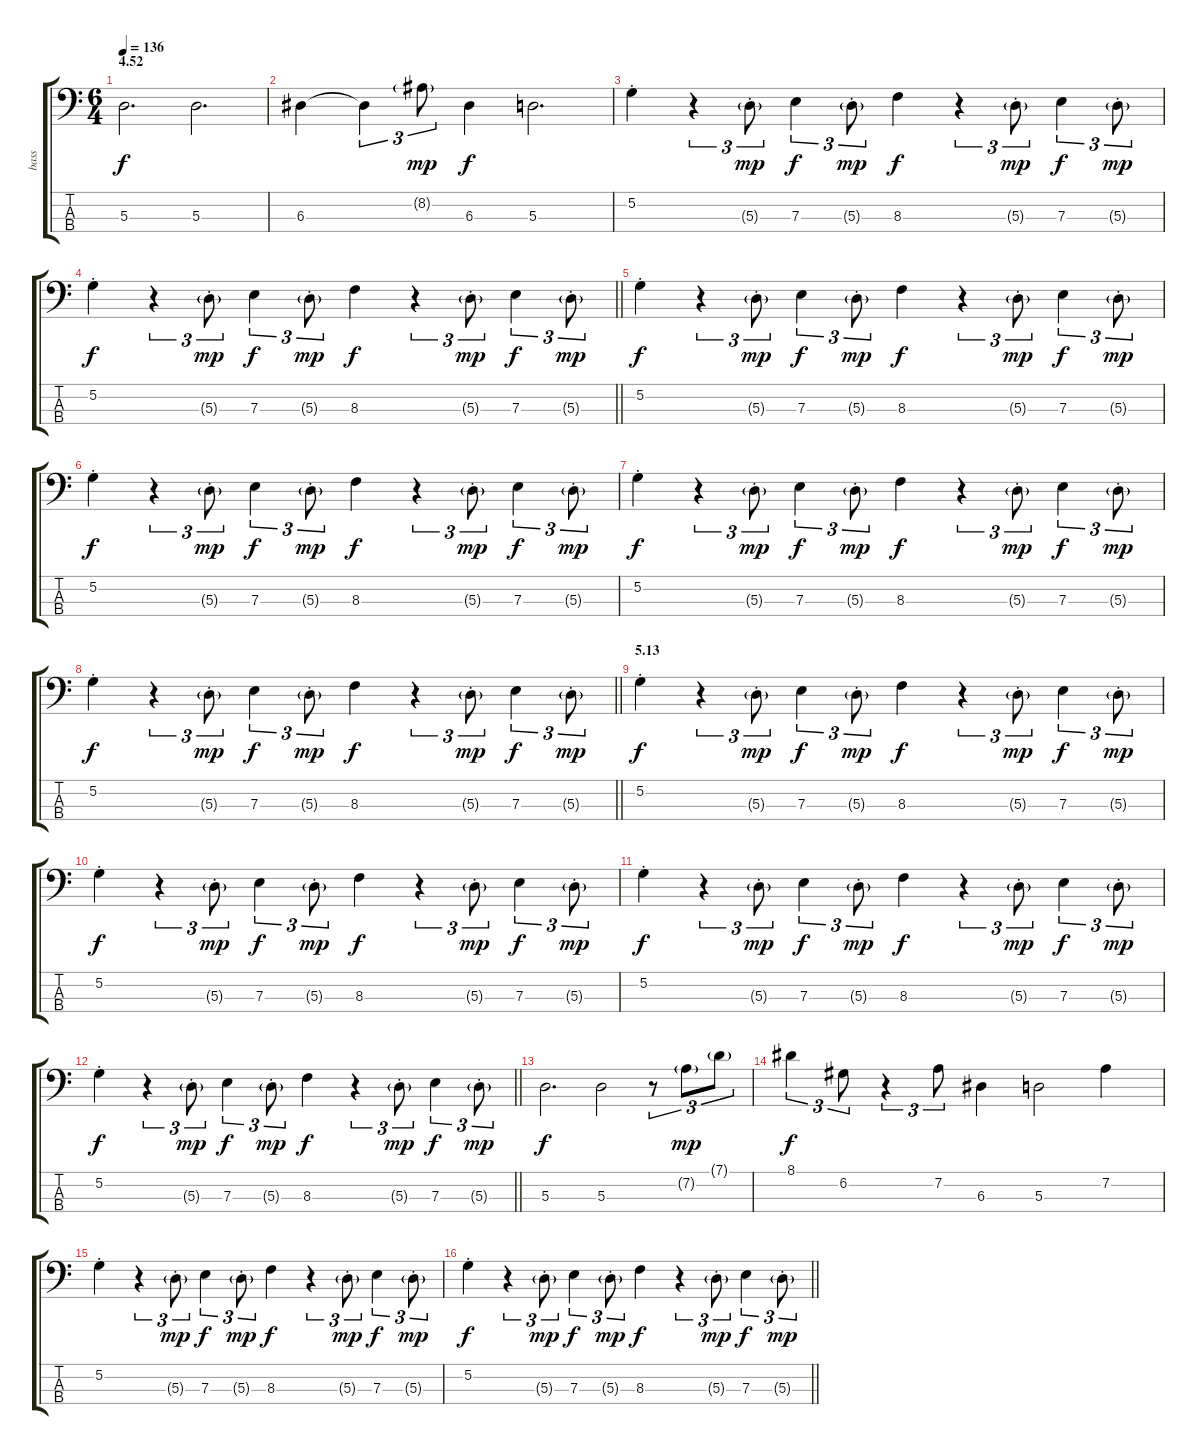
\track ("bass" "bass") {instrument acousticbass}
\staff {score tabs}
\tuning (G2 D2 A1 E1) {hide}
\ts (6 4)
\section ("" "4.52")
\tempo 136
\clef f4
\ks c
5.3.2{d dy f} 5.3.2{d} |
6.3.4 6.3{t}.4{tu (3 2)} 8.2{g}.8{tu (3 2) dy mp} 6.3.4{dy f} 5.3.2{d} |
5.2{st}.4 r.4{tu (3 2)} 5.3{g st}.8{tu (3 2) dy mp} 7.3.4{tu (3 2) dy f} 5.3{g st}.8{tu (3 2) dy mp} 8.3.4{dy f} r.4{tu (3 2)} 5.3{g st}.8{tu (3 2) dy mp} 7.3.4{tu (3 2) dy f} 5.3{g st}.8{tu (3 2) dy mp} |
\barLineRight lightlight
5.2{st}.4{dy f} r.4{tu (3 2)} 5.3{g st}.8{tu (3 2) dy mp} 7.3.4{tu (3 2) dy f} 5.3{g st}.8{tu (3 2) dy mp} 8.3.4{dy f} r.4{tu (3 2)} 5.3{g st}.8{tu (3 2) dy mp} 7.3.4{tu (3 2) dy f} 5.3{g st}.8{tu (3 2) dy mp} |
5.2{st}.4{dy f} r.4{tu (3 2)} 5.3{g st}.8{tu (3 2) dy mp} 7.3.4{tu (3 2) dy f} 5.3{g st}.8{tu (3 2) dy mp} 8.3.4{dy f} r.4{tu (3 2)} 5.3{g st}.8{tu (3 2) dy mp} 7.3.4{tu (3 2) dy f} 5.3{g st}.8{tu (3 2) dy mp} |
5.2{st}.4{dy f} r.4{tu (3 2)} 5.3{g st}.8{tu (3 2) dy mp} 7.3.4{tu (3 2) dy f} 5.3{g st}.8{tu (3 2) dy mp} 8.3.4{dy f} r.4{tu (3 2)} 5.3{g st}.8{tu (3 2) dy mp} 7.3.4{tu (3 2) dy f} 5.3{g st}.8{tu (3 2) dy mp} |
5.2{st}.4{dy f} r.4{tu (3 2)} 5.3{g st}.8{tu (3 2) dy mp} 7.3.4{tu (3 2) dy f} 5.3{g st}.8{tu (3 2) dy mp} 8.3.4{dy f} r.4{tu (3 2)} 5.3{g st}.8{tu (3 2) dy mp} 7.3.4{tu (3 2) dy f} 5.3{g st}.8{tu (3 2) dy mp} |
\barLineRight lightlight
5.2{st}.4{dy f} r.4{tu (3 2)} 5.3{g st}.8{tu (3 2) dy mp} 7.3.4{tu (3 2) dy f} 5.3{g st}.8{tu (3 2) dy mp} 8.3.4{dy f} r.4{tu (3 2)} 5.3{g st}.8{tu (3 2) dy mp} 7.3.4{tu (3 2) dy f} 5.3{g st}.8{tu (3 2) dy mp} |
\section ("" "5.13")
5.2{st}.4{dy f} r.4{tu (3 2)} 5.3{g st}.8{tu (3 2) dy mp} 7.3.4{tu (3 2) dy f} 5.3{g st}.8{tu (3 2) dy mp} 8.3.4{dy f} r.4{tu (3 2)} 5.3{g st}.8{tu (3 2) dy mp} 7.3.4{tu (3 2) dy f} 5.3{g st}.8{tu (3 2) dy mp} |
5.2{st}.4{dy f} r.4{tu (3 2)} 5.3{g st}.8{tu (3 2) dy mp} 7.3.4{tu (3 2) dy f} 5.3{g st}.8{tu (3 2) dy mp} 8.3.4{dy f} r.4{tu (3 2)} 5.3{g st}.8{tu (3 2) dy mp} 7.3.4{tu (3 2) dy f} 5.3{g st}.8{tu (3 2) dy mp} |
5.2{st}.4{dy f} r.4{tu (3 2)} 5.3{g st}.8{tu (3 2) dy mp} 7.3.4{tu (3 2) dy f} 5.3{g st}.8{tu (3 2) dy mp} 8.3.4{dy f} r.4{tu (3 2)} 5.3{g st}.8{tu (3 2) dy mp} 7.3.4{tu (3 2) dy f} 5.3{g st}.8{tu (3 2) dy mp} |
\barLineRight lightlight
5.2{st}.4{dy f} r.4{tu (3 2)} 5.3{g st}.8{tu (3 2) dy mp} 7.3.4{tu (3 2) dy f} 5.3{g st}.8{tu (3 2) dy mp} 8.3.4{dy f} r.4{tu (3 2)} 5.3{g st}.8{tu (3 2) dy mp} 7.3.4{tu (3 2) dy f} 5.3{g st}.8{tu (3 2) dy mp} |
5.3.2{d dy f} 5.3.2 r.8{tu (3 2)} 7.2{g}.8{tu (3 2) dy mp} 7.1{g}.8{tu (3 2)} |
8.1.4{tu (3 2) dy f} 6.2.8{tu (3 2)} r.4{tu (3 2)} 7.2.8{tu (3 2)} 6.3.4 5.3.2 7.2.4 |
5.2{st}.4 r.4{tu (3 2)} 5.3{g st}.8{tu (3 2) dy mp} 7.3.4{tu (3 2) dy f} 5.3{g st}.8{tu (3 2) dy mp} 8.3.4{dy f} r.4{tu (3 2)} 5.3{g st}.8{tu (3 2) dy mp} 7.3.4{tu (3 2) dy f} 5.3{g st}.8{tu (3 2) dy mp} |
\barLineRight lightlight
5.2{st}.4{dy f} r.4{tu (3 2)} 5.3{g st}.8{tu (3 2) dy mp} 7.3.4{tu (3 2) dy f} 5.3{g st}.8{tu (3 2) dy mp} 8.3.4{dy f} r.4{tu (3 2)} 5.3{g st}.8{tu (3 2) dy mp} 7.3.4{tu (3 2) dy f} 5.3{g st}.8{tu (3 2) dy mp}
